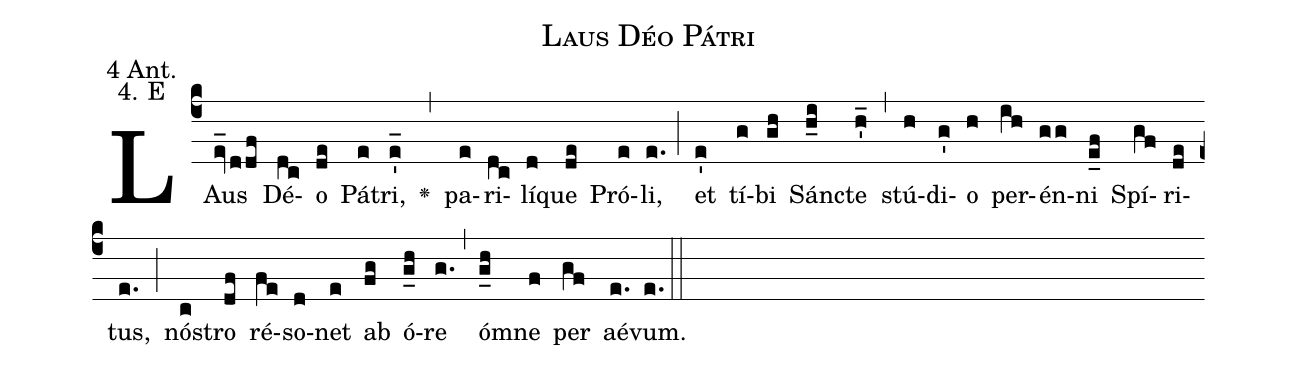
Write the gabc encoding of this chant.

name: Laus Déo Pátri;
office-part: 4 Antiphon;
mode: 4E;
annotation: 4 Ant.;
annotation: 4. E;
def-m1:}{\greseteolcustos{manual}{;
def-m2:\ifx\breakbeforeEuouae\undefined\else;
def-m3:\fi}\ifx\noeuouae\undefined\def\noeuouae{F}\fi\if\noeuouae F{;
def-m4:}\fi;
%%
% The syntax in this part is called gabc. Please refer to http://home.gna.org/gregorio/gabc/#basis

(c4)LAus(ev_/d/df) Dé(dc)o(de) Pá(e)tri,(e'_) <v>\greheightstar</v>(,)
pa(e)ri(dc)lí(d)que(de) Pró(e)li,(e.) (;)
et(e') tí(g)bi(gh) Sán(h_i)cte(h'_) (,)
stú(h)di(g')o(h) per(ih)én(gg)ni(e_f) Spí(gf)ri(de)tus,(e.) (;)
nó(c)stro(df) ré(fe)so(d)net(e) ab(fg) ó(g_h)re(g.) (,)
óm(g_h)ne(f) per(gf) aé(e.[em1])vum.(e.) (::[em2]z[em3])

E(h) u(g) o(h) u(ih) a(gf) e.(e.) (::[em4])
